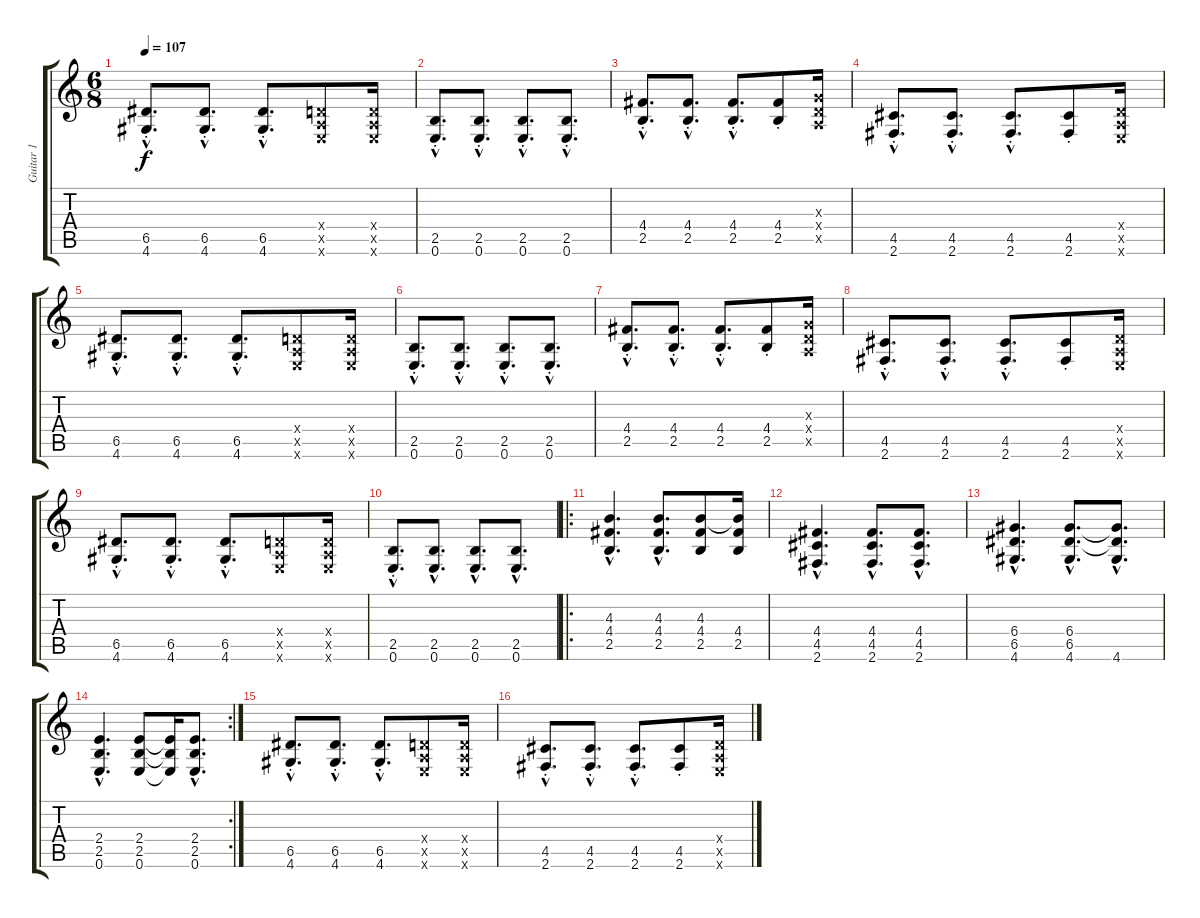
\track ("Guitar 1" "Guitar 1") {instrument electricguitarclean}
\staff {score tabs}
\tuning (E4 B3 G3 D3 A2 E2) {hide}
\ts (6 8)
\tempo 107
\clef g2
\ks c
(6.5{hac st} 4.6{hac st}).8{d dy f} (6.5{hac st} 4.6{hac st}).8{d} (6.5{hac st} 4.6{hac st}).8{d} (0.4{x} 0.5{x} 0.6{x}).8 (0.4{x} 0.5{x} 0.6{x}).16 |
(2.5{hac st} 0.6{hac st}).8{d} (2.5{hac st} 0.6{hac st}).8{d} (2.5{hac st} 0.6{hac st}).8{d} (2.5{hac st} 0.6{hac st}).8{d} |
(4.4{hac st} 2.5{hac st}).8{d volume 12} (4.4{hac st} 2.5{hac st}).8{d} (4.4{hac st} 2.5{hac st}).8{d} (4.4{st} 2.5{st}).8 (0.3{x} 0.4{x} 0.5{x}).16 |
(4.5{hac st} 2.6{hac st}).8{d} (4.5{hac st} 2.6{hac st}).8{d} (4.5{hac st} 2.6{hac st}).8{d} (4.5{st} 2.6{st}).8 (0.4{x} 0.5{x} 0.6{x}).16 |
(6.5{hac st} 4.6{hac st}).8{d} (6.5{hac st} 4.6{hac st}).8{d} (6.5{hac st} 4.6{hac st}).8{d} (0.4{x} 0.5{x} 0.6{x}).8 (0.4{x} 0.5{x} 0.6{x}).16 |
(2.5{hac st} 0.6{hac st}).8{d} (2.5{hac st} 0.6{hac st}).8{d} (2.5{hac st} 0.6{hac st}).8{d} (2.5{hac st} 0.6{hac st}).8{d} |
(4.4{hac st} 2.5{hac st}).8{d} (4.4{hac st} 2.5{hac st}).8{d} (4.4{hac st} 2.5{hac st}).8{d} (4.4{st} 2.5{st}).8 (0.3{x} 0.4{x} 0.5{x}).16 |
(4.5{hac st} 2.6{hac st}).8{d} (4.5{hac st} 2.6{hac st}).8{d} (4.5{hac st} 2.6{hac st}).8{d} (4.5{st} 2.6{st}).8 (0.4{x} 0.5{x} 0.6{x}).16 |
(6.5{hac st} 4.6{hac st}).8{d} (6.5{hac st} 4.6{hac st}).8{d} (6.5{hac st} 4.6{hac st}).8{d} (0.4{x} 0.5{x} 0.6{x}).8 (0.4{x} 0.5{x} 0.6{x}).16 |
(2.5{hac st} 0.6{hac st}).8{d} (2.5{hac} 0.6{hac}).8{d} (2.5{hac} 0.6{hac}).8{d} (2.5{hac} 0.6{hac}).8{d} |
\ro
(4.3{hac} 4.4{hac} 2.5{hac}).4{d} (4.3{hac} 4.4{hac} 2.5{hac}).8{d} (4.3 4.4 2.5).8 (4.3{t} 4.4 2.5).16 |
(4.4{hac} 4.5{hac} 2.6{hac}).4{d} (4.4{hac} 4.5{hac} 2.6{hac}).8{d} (4.4{hac} 4.5{hac} 2.6{hac}).8{d} |
(6.4{hac} 6.5{hac} 4.6{hac}).4{d} (6.4{hac} 6.5{hac} 4.6{hac}).8{d} (6.4{hac t} 6.5{hac t} 4.6{hac}).8{d} |
\rc 2
(2.4{hac} 2.5{hac} 0.6{hac}).4{d} (2.4 2.5 0.6).8 (2.4{t} 2.5{t} 0.6{t}).16 (2.4{hac} 2.5{hac} 0.6{hac}).8{d} |
(6.5{hac st} 4.6{hac st}).8{d} (6.5{hac st} 4.6{hac st}).8{d} (6.5{hac st} 4.6{hac st}).8{d} (0.4{x} 0.5{x} 0.6{x}).8 (0.4{x} 0.5{x} 0.6{x}).16 |
(4.5{hac st} 2.6{hac st}).8{d} (4.5{hac st} 2.6{hac st}).8{d} (4.5{hac st} 2.6{hac st}).8{d} (4.5{st} 2.6{st}).8 (0.4{x} 0.5{x} 0.6{x}).16
